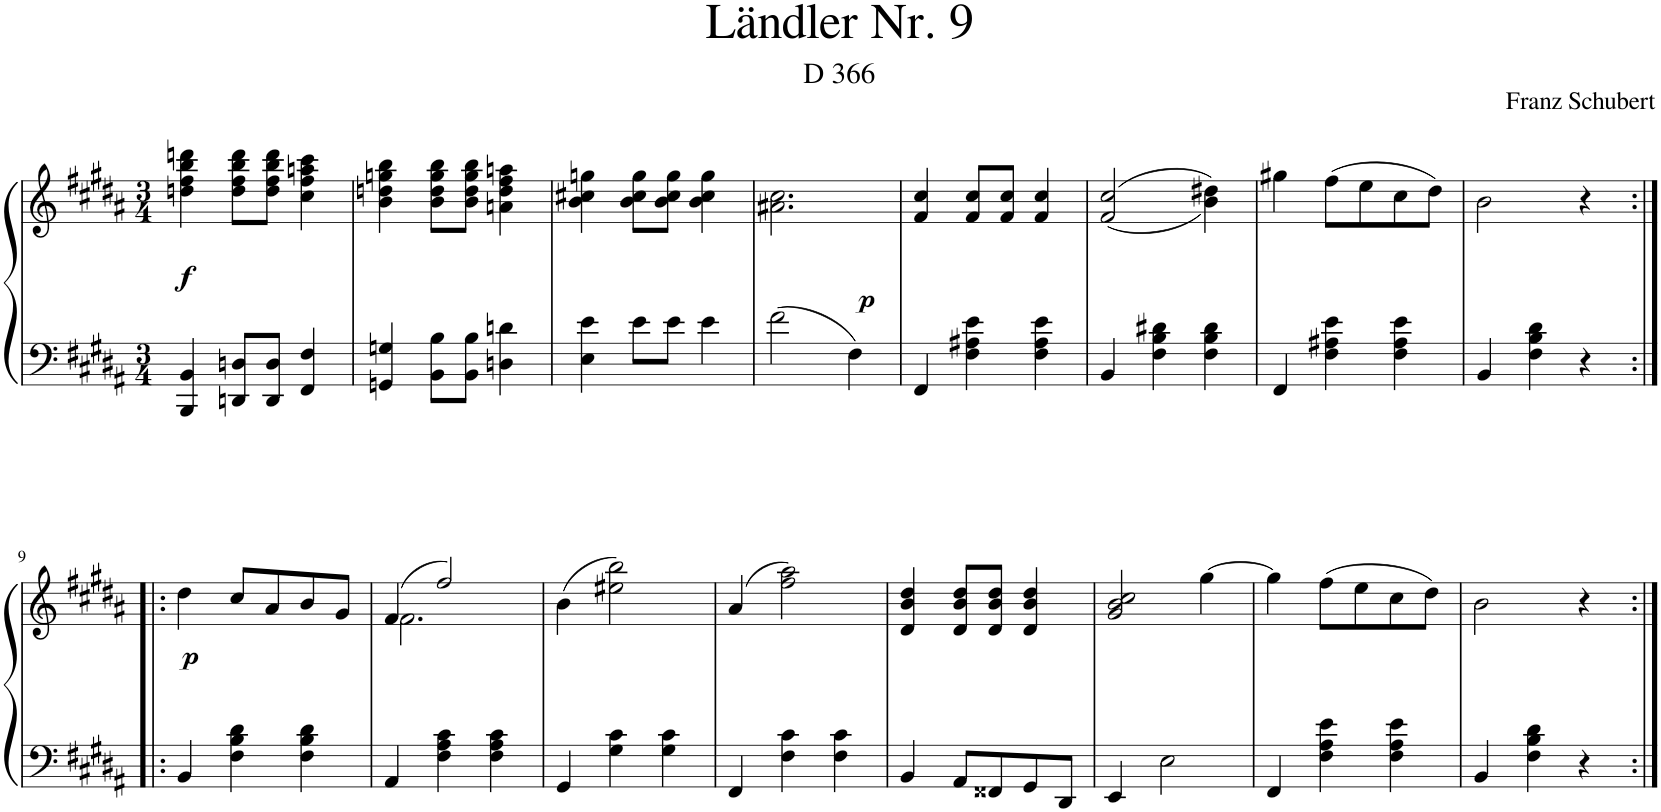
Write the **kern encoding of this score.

**kern	**kern	**dynam
*part1	*part1	*part1
*staff2	*staff1	*staff1/2
*I"Piano	*	*
*I'Pno.	*	*
*clefF4	*clefG2	*
*k[f#c#g#d#a#]	*k[f#c#g#d#a#]	*
*M3/4	*M3/4	*
=1	=1	=1
!	!	!LO:DY:a=2
4BBB/ 4BB/	4ddn\ 4ff#\ 4bb\ 4dddn\	f
8DDn/ 8Dn/L	8dd\ 8ff#\ 8bb\ 8ddd\L	.
8DD/ 8D/J	8dd\ 8ff#\ 8bb\ 8ddd\J	.
4FF#/ 4F#/	4cc#\ 4ff#\ 4aan\ 4ccc#\	.
=2	=2	=2
4GGn/ 4Gn/	4b\ 4ddn\ 4ggn\ 4bb\	.
8BB\ 8B\L	8b\ 8dd\ 8gg\ 8bb\L	.
8BB\ 8B\J	8b\ 8dd\ 8gg\ 8bb\J	.
4Dn\ 4dn\	4an\ 4dd\ 4ff#\ 4aan\	.
=3	=3	=3
4E\ 4e\	4b\ 4cc#X\ 4ggn\	.
8e\L	8b\ 8cc#\ 8gg\L	.
8e\J	8b\ 8cc#\ 8gg\J	.
4e\	4b\ 4cc#\ 4gg\	.
=4	=4	=4
2f#\	2.a#X\ 2.cc#\	.
!	!	!LO:DY:a=2
4F#\	.	p
=5	=5	=5
4FF#/	4f#/ 4cc#/	.
4F#\ 4A#X\ 4e\	8f#/ 8cc#/L	.
.	8f#/ 8cc#/J	.
4F#\ 4A#\ 4e\	4f#/ 4cc#/	.
=6	=6	=6
4BB/	((<2f#/ 2cc#/	.
4F#\ 4B\ 4d#X\	.	.
4F#\ 4B\ 4d#\	4b\ 4dd#X\))	.
=7	=7	=7
4FF#/	4gg#X\	.
4F#\ 4A#X\ 4e\	(8ff#\L	.
.	8ee\	.
4F#\ 4A#\ 4e\	8cc#\	.
.	8dd#\J)	.
=8	=8	=8
4BB/	2b\	.
4F#\ 4B\ 4d#\	.	.
4r	4r	.
!!LO:LB:g=z
=9:|!|:	=9:|!|:	=9:|!|:
!	!	!LO:DY:b
4BB/	4dd#\	p
4F#\ 4B\ 4d#\	8cc#/L	.
.	8a#/	.
4F#\ 4B\ 4d#\	8b/	.
.	8g#/J	.
=10	=10	=10
*	*^	*
4AA#/	(4f#/	2.f#\	.
4F#\ 4A#\ 4c#\	2ff#/)	.	.
4F#\ 4A#\ 4c#\	.	.	.
*	*v	*v	*
=11	=11	=11
4GG#/	(4b\	.
4G#\ 4c#\	2ee#X\ 2bb\)	.
4G#\ 4c#\	.	.
=12	=12	=12
4FF#/	(4a#/	.
4F#\ 4c#\	2ff#\ 2aa#\)	.
4F#\ 4c#\	.	.
=13	=13	=13
4BB/	4d#/ 4b/ 4dd#/	.
8AA#/L	8d#/ 8b/ 8dd#/L	.
8FF##X/	8d#/ 8b/ 8dd#/J	.
8GG#/	4d#/ 4b/ 4dd#/	.
8DD#/J	.	.
=14	=14	=14
4EE/	2g#/ 2b/ 2cc#/	.
2E\	.	.
.	[4gg#\	.
=15	=15	=15
4FF#/	4gg#\]	.
4F#\ 4A#\ 4e\	(8ff#\L	.
.	8ee\	.
4F#\ 4A#\ 4e\	8cc#\	.
.	8dd#\J)	.
=16	=16	=16
4BB/	2b\	.
4F#\ 4B\ 4d#\	.	.
4r	4r	.
=:|!	=:|!	=:|!
*-	*-	*-
